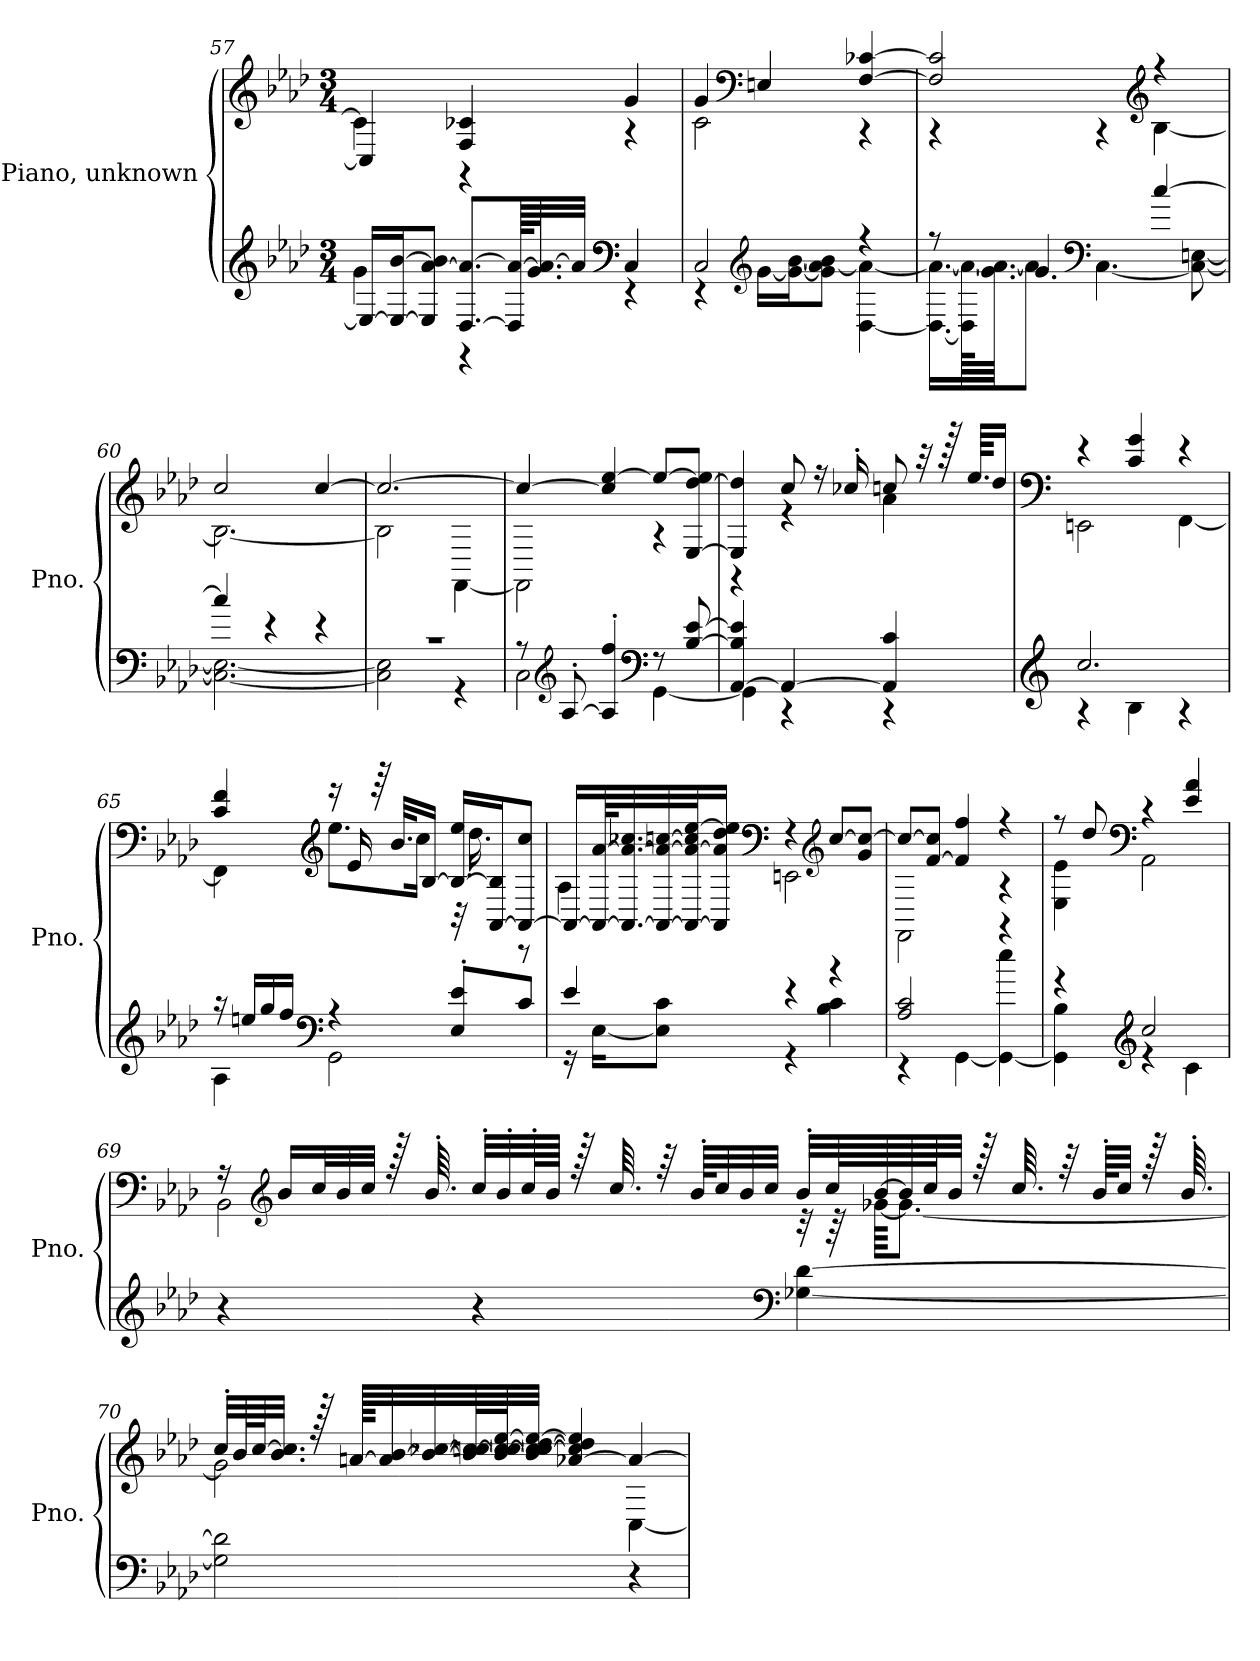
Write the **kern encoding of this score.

**kern	**kern
*part1	*part1
*staff2	*staff1
*I"Piano, unknown	*
*I'Pno.	*
*clefG2	*clefG2
*k[b-e-a-d-]	*k[b-e-a-d-]
*M3/4	*M3/4
=57	=57
*^	*^
16E-/LL_	4g\	4C/]	4c\]
16E-/_ [16b-/J	.	.	.
8E-/] [8a-/ 8b-/]J	.	.	.
[8.D-/ 8.a-/_L	4r	4F/ 4c-X/	4r
128D-/] 128a-/_KLLL	.	.	.
64.g/ 64.a-/_J	.	.	.
32a-/JJJ]	.	.	.
*clefF4	*	*	*
4C/	4r	4g/	4r
!!LO:LB:g=z	!!
=58	=58	=58	=58
2C/	4r	4g/	2c\
*clefG2	*	*clefF4	*
.	[16g\LL	4En/	.
.	16g\_ [16b-\J	.	.
.	8g\] [8a-\ 8b-\]J	.	.
4r	[4D-\ 4a-\_	[4F/ [4c-X/	4r
=59	=59	=59	=59
8r	16.D-\_ 16.a-\_LL	2F/] 2c-/]	4r
.	128D-\] 128a-\_KLL	.	.
.	64.g\ 64.a-\_JJJ	.	.
4.g/	8a-\J]	.	.
*clefF4	*	*	*
.	[4.C\	.	4r
*	*	*clefG2	*
[4cc/	.	4r	[4B-\
.	8C\_ [8En\	.	.
=60	=60	=60	=60
4cc/]	2.C\_ 2.E\_	2cc/	2.B-\_
4r	.	.	.
4r	.	[4cc/	.
=61	=61	=61	=61
2.r	2C\] 2E\]	2.cc/_	2B-\]
.	4r	.	[4FF\
!!LO:PB:g=z	!!
=62	=62	=62	=62
8r	2C\	4cc/_	2FF\]
*clefG2	*	*	*
[8A-'/	.	.	.
4A-/]' 4ff/'	.	4cc/] [4ee-/	.
*clefF4	*	*	*
8r	[4GG\	8ee-/L_	4r
[8B-/ [8e-/	.	[8E-/ [8dd-/ 8ee-/]J	.
=63	=63	=63	=63
[4AA-/ 4B-/] 4e-/]	4GG\]	4E-/] 4dd-/]	4r
4AA-/_	4r	8cc/	4r
.	.	16r	.
.	.	16cc-X'/	.
4AA-/] 4c/	4r	8ccn/	4a-\
.	.	32r	.
.	.	128r	.
.	.	64.ee-/KKLL	.
.	.	16dd-/JJ	.
=64	=64	=64	=64
*clefG2	*	*clefF4	*
2.cc/	4r	4r	2EEn\
.	4B-\	4c/ 4g/	.
.	4r	4r	[4FF\
!!LO:LB:g=z	!!
=65	=65	=65	=65
16r	4A-\	4c/ 4f/	4FF\]
16een/LL	.	.	.
16gg/	.	.	.
16ff/JJ	.	.	.
*clefF4	*	*clefG2	*
4r	2GG\	16r	8.ee-\L
.	.	16e-/	.
.	.	64r	.
.	.	32.b-/KLL	.
.	.	[16B-/JJ	16cc\Jk
8E-/' 8e-/'L	.	16B-/_ 16ee-/LL	32r
.	.	.	16.dd-'\
.	.	[16AA-/ 16B-/]J	.
8c/J	.	8AA-/_ 8cc/J	8r
=66	=66	=66	=66
4e-/	16r	16AA-/LL_	4A-\
.	[16E-\KL	64AA-/_ [64a-/KL	.
.	.	32.AA-/_ 32.a-/_ 32.cc-X/	.
.	8E-\] 8c\J	32AA-/_ 32a-/_ [32ccn/	.
.	.	32AA-/_ 32a-/_ 32cc/] [32ee-/J	.
.	.	16AA-/] 16a-/] 16dd-/ 16ee-/]JJ	.
*	*	*clefF4	*
4r	4r	4r	2EEn\
*	*	*clefG2	*
4r	4B-\ 4c\	[8cc/L	.
.	.	8g/ 8cc/_J	.
!!LO:LB:g=z	!!
=67	=67	=67	=67
2A-/ 2c/	4r	8cc/L_	2FF\
.	.	[8f/ 8cc/]J	.
.	[4GG\	4f/] 4ff/	.
4r	4GG\_ 4ee-\	4r	4r
=68	=68	=68	=68
4r	4GG\] 4B-\	8r	4E-\ 4e-\
.	.	8dd-/	.
*clefG2	*	*clefF4	*
2cc/	4r	4r	2AA-\
.	4c\	4e-/ 4a-/	.
*v	*v	*	*
!!LO:LB:g=z	!!
=69	=69	=69
4r	16r	2BB-\
*	*clefG2	*
.	16b-/LL	.
.	32cc/L	.
.	32b-/	.
.	32cc/JJJ	.
.	128r	.
.	64.b-'/	.
4r	32cc'/LLL	.
.	32b-'/	.
.	64cc'/L	.
.	64b-/JJJJ	.
.	128r	.
.	64.cc/	.
.	64r	.
.	64b-'/KLLL	.
.	32cc/	.
.	32b-/	.
.	32cc/JJJ	.
*clefF4	*	*
[4G-X\ [4d-\	32b-'/LLL	32r
.	64cc/L	64r
.	[64b-/	[64g-X\KKKL
.	64b-/]	8.g-\J_
.	64cc/J	.
.	32b-/JJJ	.
.	128r	.
.	64.cc/	.
.	64r	.
.	64b-'/KLLL	.
.	32cc/JJJ	.
.	128r	.
.	64.b-'/	.
!!LO:LB:g=z	!!
=70	=70	=70
2G-\] 2d-\]	32cc'/LLL	2g-\]
.	64b-/L	.
.	[64cc/J	.
.	32.b-/ 32.cc/]JJJ	.
.	128r	.
.	[128an/KKLLL	.
.	32a/] [32b-/	.
.	32b-/_ [32cc-X/	.
.	64b-/_ 64cc-/_ [64ccn/L	.
.	64b-/_ 64cc-/_ 64cc/_ [64ee-/J	.
.	32b-/] 32cc-/] 32cc/_ [32dd-/ 32ee-/_JJJ	.
.	[4a-X/ 4cc/] 4dd-/] 4ee-/]	.
4r	4a-/_	[4C\
*	*v	*v
=	=
*-	*-
